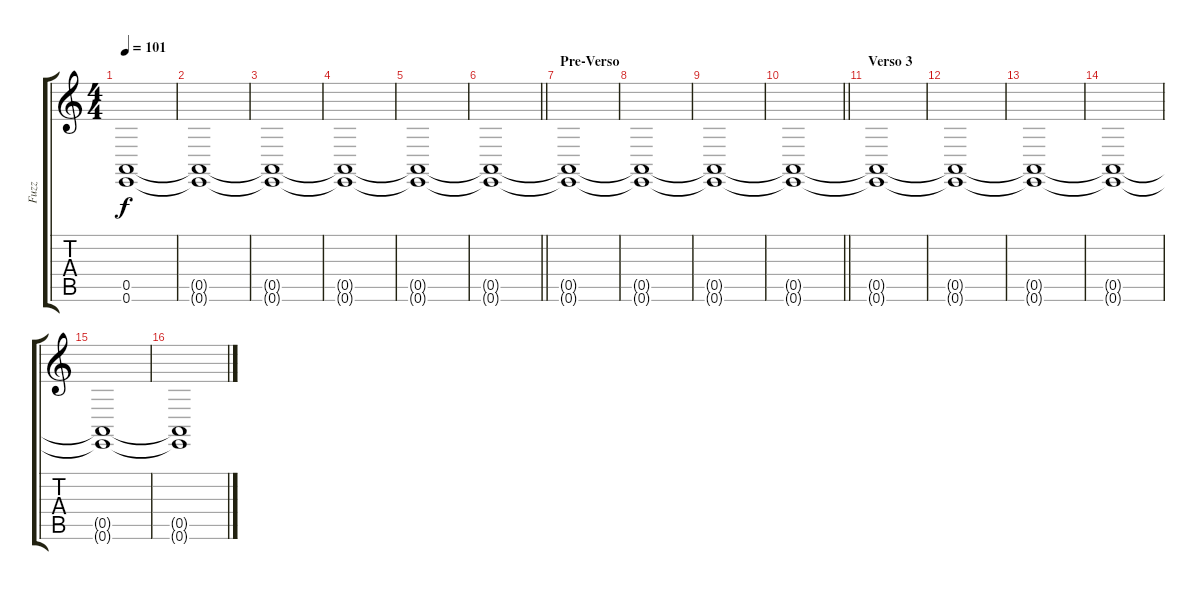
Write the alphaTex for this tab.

\track ("Fuzz" "Fuzz") {instrument applause}
\staff {score tabs}
\tuning (E4 B3 G3 D3 A2 E2) {hide}
\ts (4 4)
\tempo 101
\clef g2
\ks c
(0.5{t} 0.6{t}).1{dy f} |
(0.5{t} 0.6{t}).1 |
(0.5{t} 0.6{t}).1 |
(0.5{t} 0.6{t}).1 |
(0.5{t} 0.6{t}).1 |
\barLineRight lightlight
(0.5{t} 0.6{t}).1 |
\section ("" "Pre-Verso")
(0.5{t} 0.6{t}).1 |
(0.5{t} 0.6{t}).1 |
(0.5{t} 0.6{t}).1 |
\barLineRight lightlight
(0.5{t} 0.6{t}).1 |
\section ("" "Verso 3")
(0.5{t} 0.6{t}).1 |
(0.5{t} 0.6{t}).1 |
(0.5{t} 0.6{t}).1 |
(0.5{t} 0.6{t}).1 |
(0.5{t} 0.6{t}).1 |
(0.5{t} 0.6{t}).1
